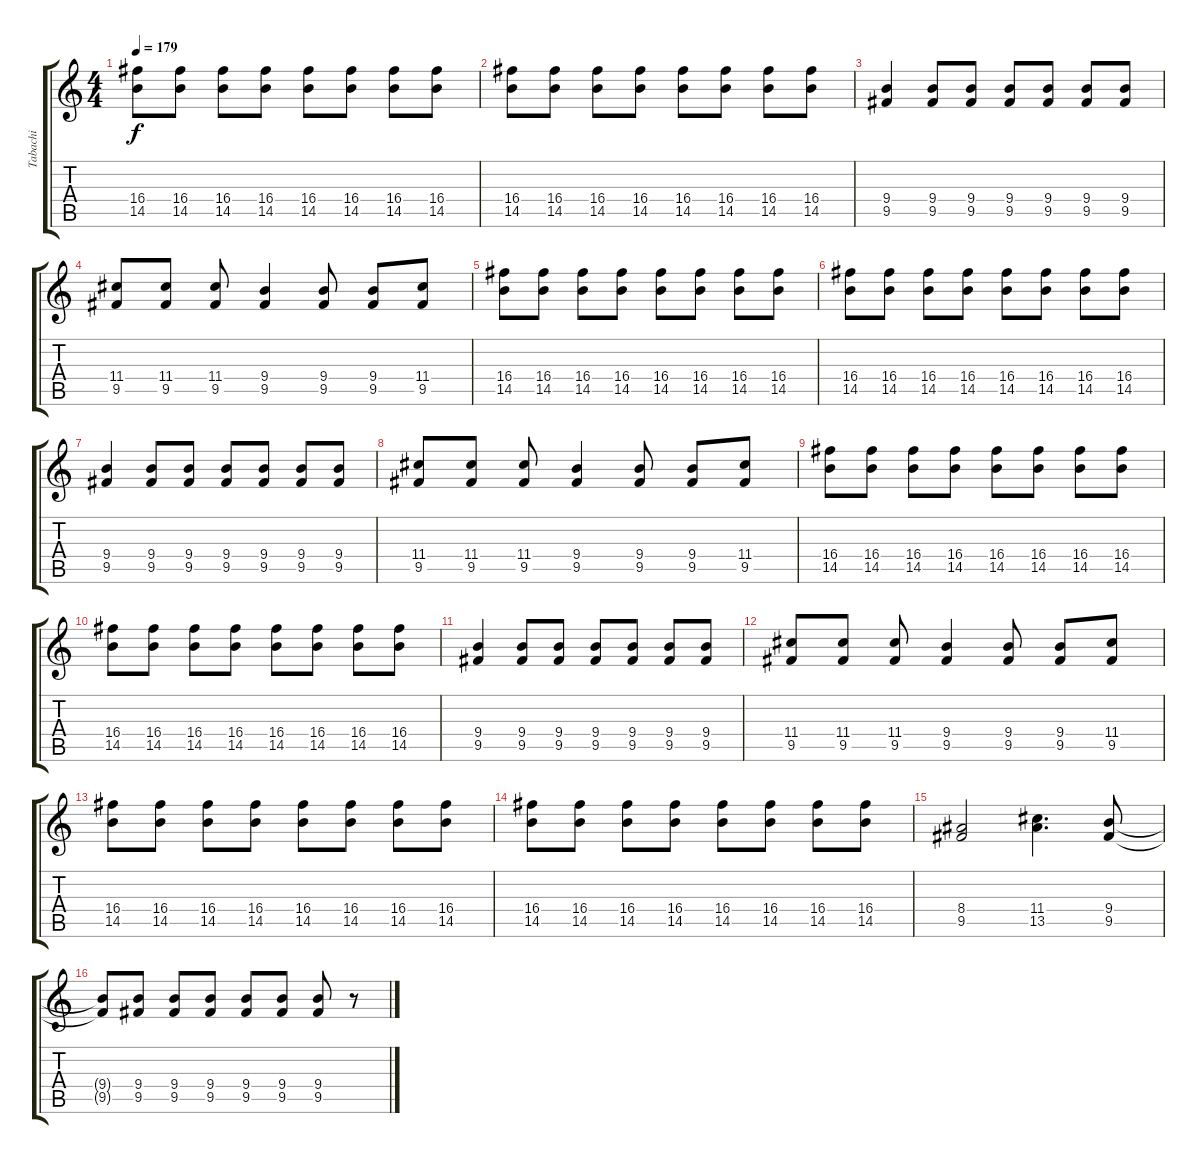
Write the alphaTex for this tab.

\track ("Tabachi" "Tabachi") {instrument overdrivenguitar}
\staff {score tabs}
\tuning (E4 B3 G3 D3 A2 E2) {hide}
\ts (4 4)
\tempo 179
\clef g2
\ks c
(16.4 14.5).8{dy f} (16.4 14.5).8 (16.4 14.5).8 (16.4 14.5).8 (16.4 14.5).8 (16.4 14.5).8 (16.4 14.5).8 (16.4 14.5).8 |
(16.4 14.5).8 (16.4 14.5).8 (16.4 14.5).8 (16.4 14.5).8 (16.4 14.5).8 (16.4 14.5).8 (16.4 14.5).8 (16.4 14.5).8 |
(9.4 9.5).4 (9.4 9.5).8 (9.4 9.5).8 (9.4 9.5).8 (9.4 9.5).8 (9.4 9.5).8 (9.4 9.5).8 |
(11.4 9.5).8 (11.4 9.5).8 (11.4 9.5).8 (9.4 9.5).4 (9.4 9.5).8 (9.4 9.5).8 (11.4 9.5).8 |
(16.4 14.5).8 (16.4 14.5).8 (16.4 14.5).8 (16.4 14.5).8 (16.4 14.5).8 (16.4 14.5).8 (16.4 14.5).8 (16.4 14.5).8 |
(16.4 14.5).8 (16.4 14.5).8 (16.4 14.5).8 (16.4 14.5).8 (16.4 14.5).8 (16.4 14.5).8 (16.4 14.5).8 (16.4 14.5).8 |
(9.4 9.5).4 (9.4 9.5).8 (9.4 9.5).8 (9.4 9.5).8 (9.4 9.5).8 (9.4 9.5).8 (9.4 9.5).8 |
(11.4 9.5).8 (11.4 9.5).8 (11.4 9.5).8 (9.4 9.5).4 (9.4 9.5).8 (9.4 9.5).8 (11.4 9.5).8 |
(16.4 14.5).8 (16.4 14.5).8 (16.4 14.5).8 (16.4 14.5).8 (16.4 14.5).8 (16.4 14.5).8 (16.4 14.5).8 (16.4 14.5).8 |
(16.4 14.5).8 (16.4 14.5).8 (16.4 14.5).8 (16.4 14.5).8 (16.4 14.5).8 (16.4 14.5).8 (16.4 14.5).8 (16.4 14.5).8 |
(9.4 9.5).4 (9.4 9.5).8 (9.4 9.5).8 (9.4 9.5).8 (9.4 9.5).8 (9.4 9.5).8 (9.4 9.5).8 |
(11.4 9.5).8 (11.4 9.5).8 (11.4 9.5).8 (9.4 9.5).4 (9.4 9.5).8 (9.4 9.5).8 (11.4 9.5).8 |
(16.4 14.5).8 (16.4 14.5).8 (16.4 14.5).8 (16.4 14.5).8 (16.4 14.5).8 (16.4 14.5).8 (16.4 14.5).8 (16.4 14.5).8 |
(16.4 14.5).8 (16.4 14.5).8 (16.4 14.5).8 (16.4 14.5).8 (16.4 14.5).8 (16.4 14.5).8 (16.4 14.5).8 (16.4 14.5).8 |
(8.4 9.5).2 (11.4 13.5).4{d} (9.4 9.5).8 |
(9.4{t} 9.5{t}).8 (9.4 9.5).8 (9.4 9.5).8 (9.4 9.5).8 (9.4 9.5).8 (9.4 9.5).8 (9.4 9.5).8 r.8
